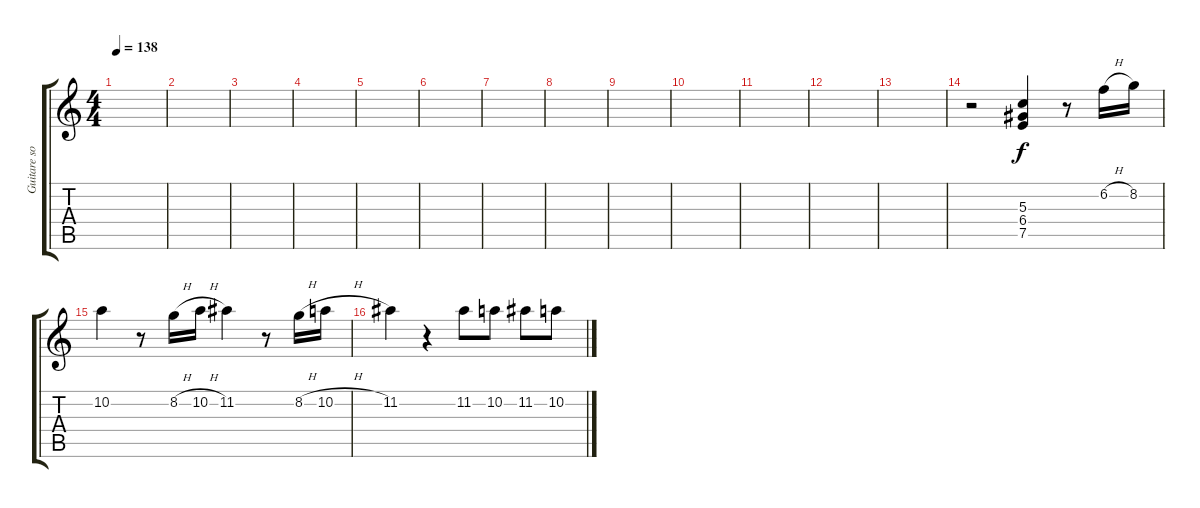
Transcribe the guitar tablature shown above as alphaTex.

\track ("Guitare solo 2" "Guitare so") {instrument distortionguitar}
\staff {score tabs}
\tuning (E4 B3 G3 D3 A2 E2) {hide}
\ts (4 4)
\tempo 138
\clef g2
\ks c
|
|
|
|
|
|
|
|
|
|
|
|
|
r.2 (5.3 6.4 7.5).4 r.8 6.2{h}.16 8.2.16 |
10.2.4 r.8 8.2{h}.16 10.2{h}.16 11.2.4 r.8 8.2{h}.16 10.2{h}.16 |
11.2.4 r.4 11.2.8 10.2.8 11.2.8 10.2.8
